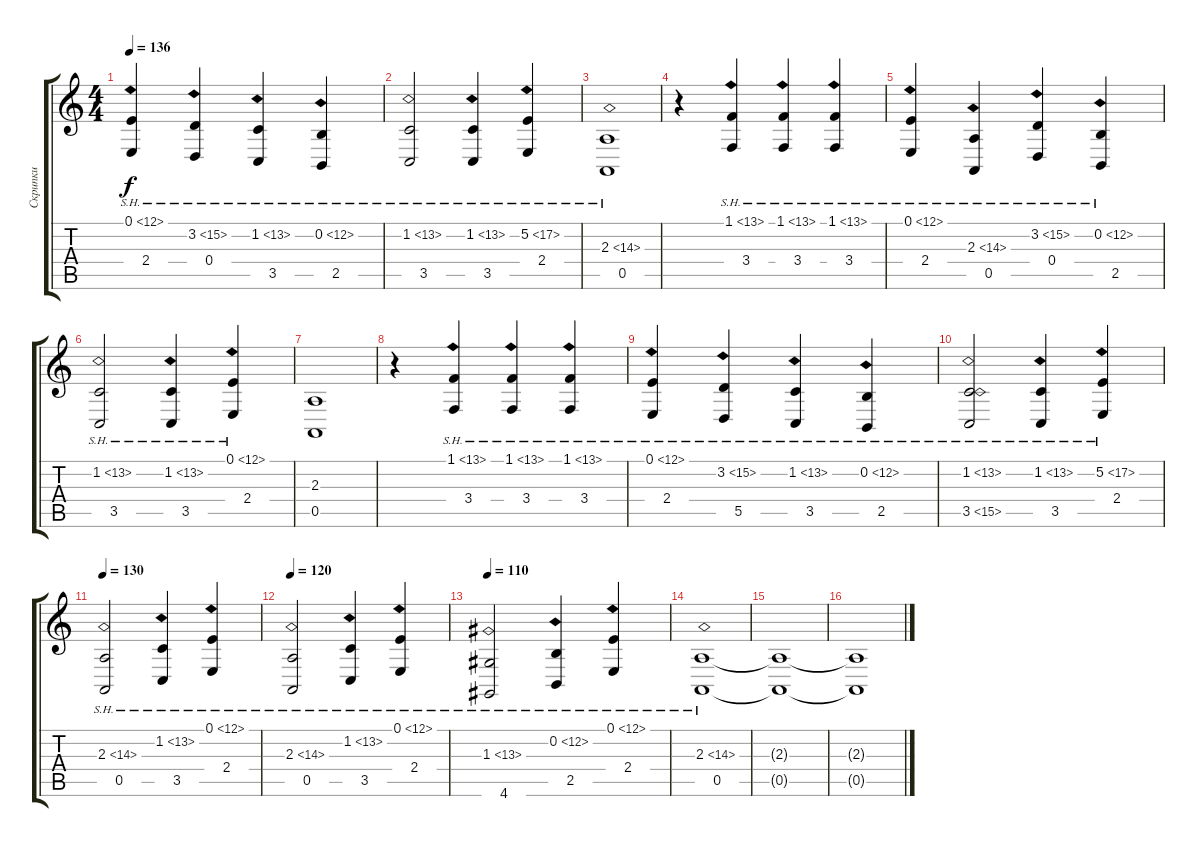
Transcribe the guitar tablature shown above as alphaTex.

\track ("Скрипки" "Скрипки") {instrument stringensemble1}
\staff {score tabs}
\tuning (E4 B3 G3 D3 A2 E2) {hide}
\ts (4 4)
\tempo 136
\clef g2
\ks c
(0.1{sh 12} 2.4).4{dy f} (3.2{sh 12} 0.4).4 (1.2{sh 12} 3.5).4 (0.2{sh 12} 2.5).4 |
(1.2{sh 12} 3.5).2 (1.2{sh 12} 3.5).4 (5.2{sh 12} 2.4).4 |
(2.3{sh 12} 0.5).1 |
r.4 (1.1{sh 12} 3.4).4 (1.1{sh 12} 3.4).4 (1.1{sh 12} 3.4).4 |
(0.1{sh 12} 2.4).4 (2.3{sh 12} 0.5).4 (3.2{sh 12} 0.4).4 (0.2{sh 12} 2.5).4 |
(1.2{sh 12} 3.5).2 (1.2{sh 12} 3.5).4 (0.1{sh 12} 2.4).4 |
(2.3 0.5).1 |
r.4 (1.1{sh 12} 3.4).4 (1.1{sh 12} 3.4).4 (1.1{sh 12} 3.4).4 |
(0.1{sh 12} 2.4).4 (3.2{sh 12} 5.5).4 (1.2{sh 12} 3.5).4 (0.2{sh 12} 2.5).4 |
(1.2{sh 12} 3.5{sh 12}).2 (1.2{sh 12} 3.5).4 (5.2{sh 12} 2.4).4 |
\tempo 130
(2.3{sh 12} 0.5).2{instrument stringensemble1} (1.2{sh 12} 3.5).4 (0.1{sh 12} 2.4).4 |
\tempo 120
(2.3{sh 12} 0.5).2{instrument stringensemble1} (1.2{sh 12} 3.5).4 (0.1{sh 12} 2.4).4 |
\tempo 110
(1.3{sh 12} 4.6).2{instrument stringensemble1} (0.2{sh 12} 2.5).4 (0.1{sh 12} 2.4).4 |
(2.3{sh 12} 0.5).1 |
(2.3{t} 0.5{t}).1 |
(2.3{t} 0.5{t}).1
